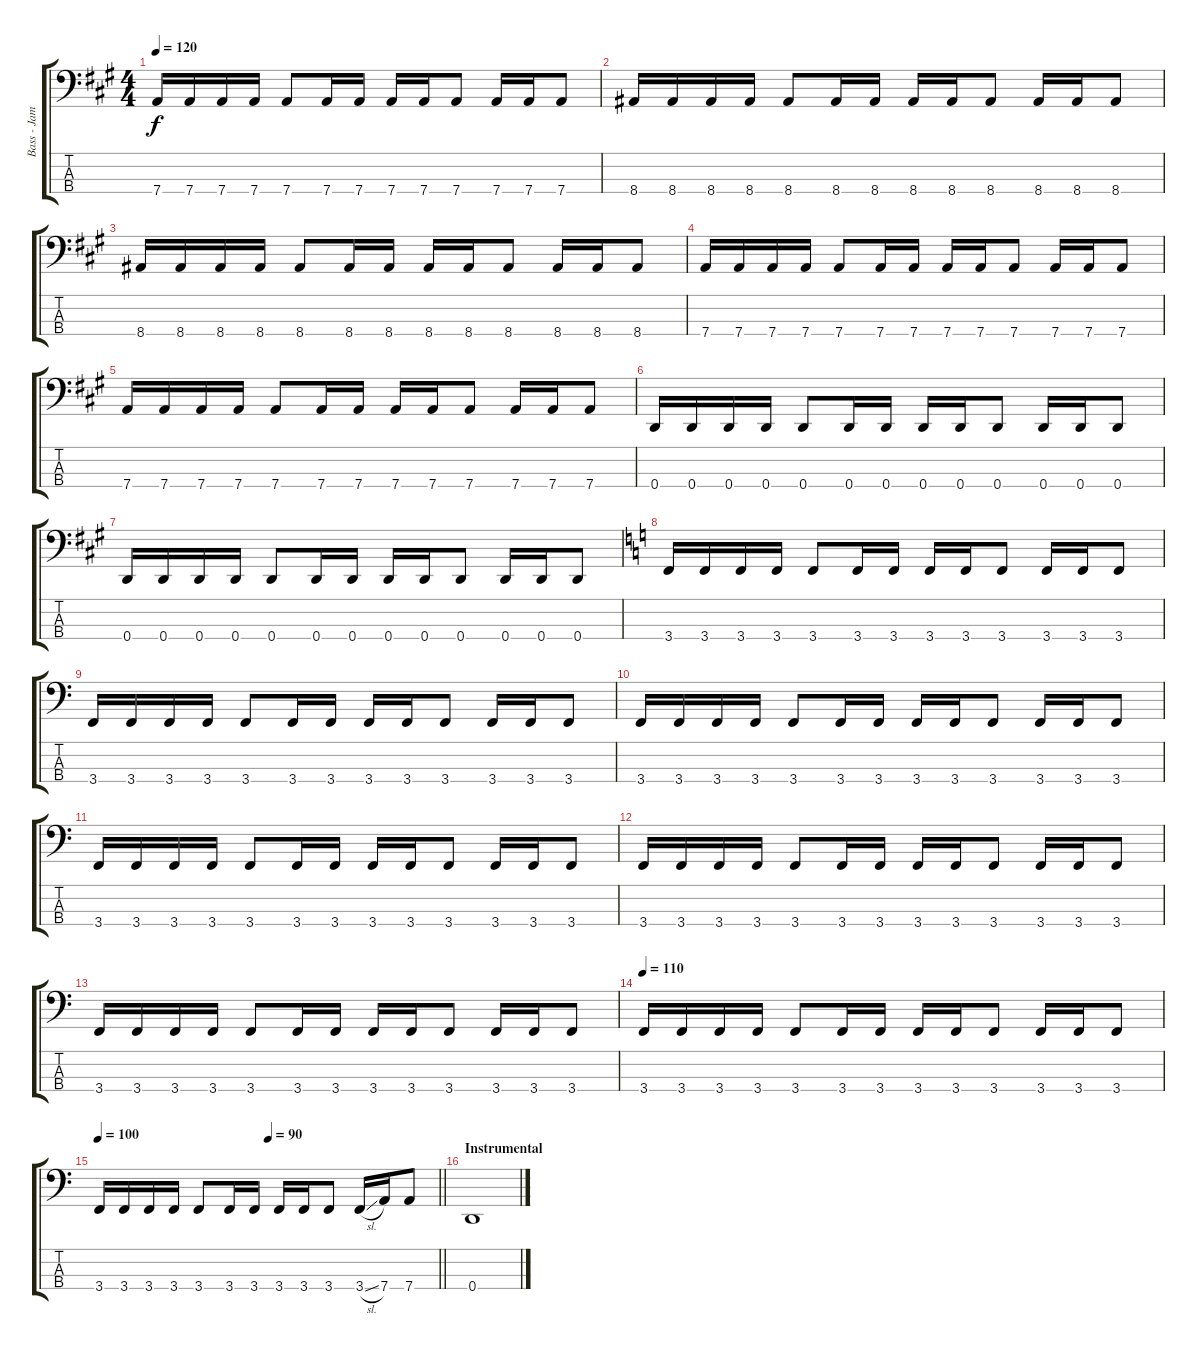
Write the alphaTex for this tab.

\track ("Bass - James Johnston" "Bass - Jam") {instrument electricbassfinger}
\staff {score tabs}
\tuning (G2 D2 A1 D1) {hide}
\ts (4 4)
\tempo 120
\clef f4
\ks f#minor
7.4.16{dy f} 7.4.16 7.4.16 7.4.16 7.4.8 7.4.16 7.4.16 7.4.16 7.4.16 7.4.8 7.4.16 7.4.16 7.4.8 |
8.4.16 8.4.16 8.4.16 8.4.16 8.4.8 8.4.16 8.4.16 8.4.16 8.4.16 8.4.8 8.4.16 8.4.16 8.4.8 |
8.4.16 8.4.16 8.4.16 8.4.16 8.4.8 8.4.16 8.4.16 8.4.16 8.4.16 8.4.8 8.4.16 8.4.16 8.4.8 |
7.4.16 7.4.16 7.4.16 7.4.16 7.4.8 7.4.16 7.4.16 7.4.16 7.4.16 7.4.8 7.4.16 7.4.16 7.4.8 |
7.4.16 7.4.16 7.4.16 7.4.16 7.4.8 7.4.16 7.4.16 7.4.16 7.4.16 7.4.8 7.4.16 7.4.16 7.4.8 |
0.4.16 0.4.16 0.4.16 0.4.16 0.4.8 0.4.16 0.4.16 0.4.16 0.4.16 0.4.8 0.4.16 0.4.16 0.4.8 |
0.4.16 0.4.16 0.4.16 0.4.16 0.4.8 0.4.16 0.4.16 0.4.16 0.4.16 0.4.8 0.4.16 0.4.16 0.4.8 |
\ks c
3.4.16 3.4.16 3.4.16 3.4.16 3.4.8 3.4.16 3.4.16 3.4.16 3.4.16 3.4.8 3.4.16 3.4.16 3.4.8 |
3.4.16 3.4.16 3.4.16 3.4.16 3.4.8 3.4.16 3.4.16 3.4.16 3.4.16 3.4.8 3.4.16 3.4.16 3.4.8 |
3.4.16 3.4.16 3.4.16 3.4.16 3.4.8 3.4.16 3.4.16 3.4.16 3.4.16 3.4.8 3.4.16 3.4.16 3.4.8 |
3.4.16 3.4.16 3.4.16 3.4.16 3.4.8 3.4.16 3.4.16 3.4.16 3.4.16 3.4.8 3.4.16 3.4.16 3.4.8 |
3.4.16 3.4.16 3.4.16 3.4.16 3.4.8 3.4.16 3.4.16 3.4.16 3.4.16 3.4.8 3.4.16 3.4.16 3.4.8 |
3.4.16 3.4.16 3.4.16 3.4.16 3.4.8 3.4.16 3.4.16 3.4.16 3.4.16 3.4.8 3.4.16 3.4.16 3.4.8 |
\tempo 110
3.4.16 3.4.16 3.4.16 3.4.16 3.4.8 3.4.16 3.4.16 3.4.16 3.4.16 3.4.8 3.4.16 3.4.16 3.4.8 |
\tempo 100
\tempo (90 0.5)
\barLineRight lightlight
3.4.16 3.4.16 3.4.16 3.4.16 3.4.8 3.4.16 3.4.16 3.4.16 3.4.16 3.4.8 3.4{sl}.16 7.4.16 7.4.8 |
\section ("" "Instrumental")
0.4.1
